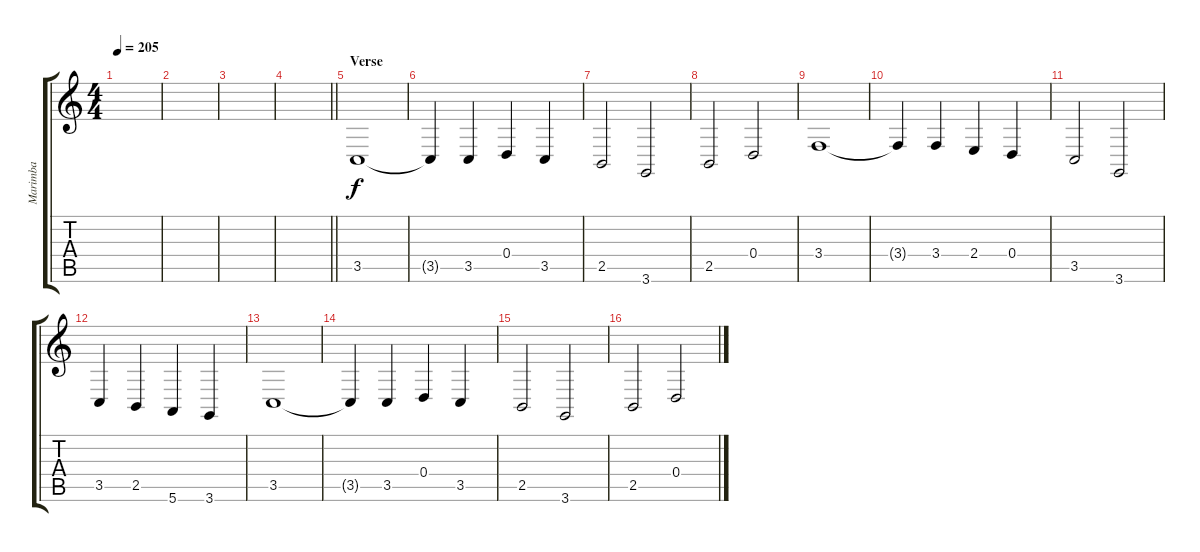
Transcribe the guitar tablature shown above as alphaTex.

\track ("Marimba" "Marimba") {instrument marimba}
\staff {score tabs}
\tuning (E4 B3 G3 D3 A2 E2) {hide}
\ts (4 4)
\tempo 205
\clef g2
\ks c
|
|
|
\barLineRight lightlight
|
\section ("" "Verse")
3.5.1 |
3.5{t}.4 3.5.4 0.4.4 3.5.4 |
2.5.2 3.6.2 |
2.5.2 0.4.2 |
3.4.1 |
3.4{t}.4 3.4.4 2.4.4 0.4.4 |
3.5.2 3.6.2 |
3.5.4 2.5.4 5.6.4 3.6.4 |
3.5.1 |
3.5{t}.4 3.5.4 0.4.4 3.5.4 |
2.5.2 3.6.2 |
2.5.2 0.4.2
